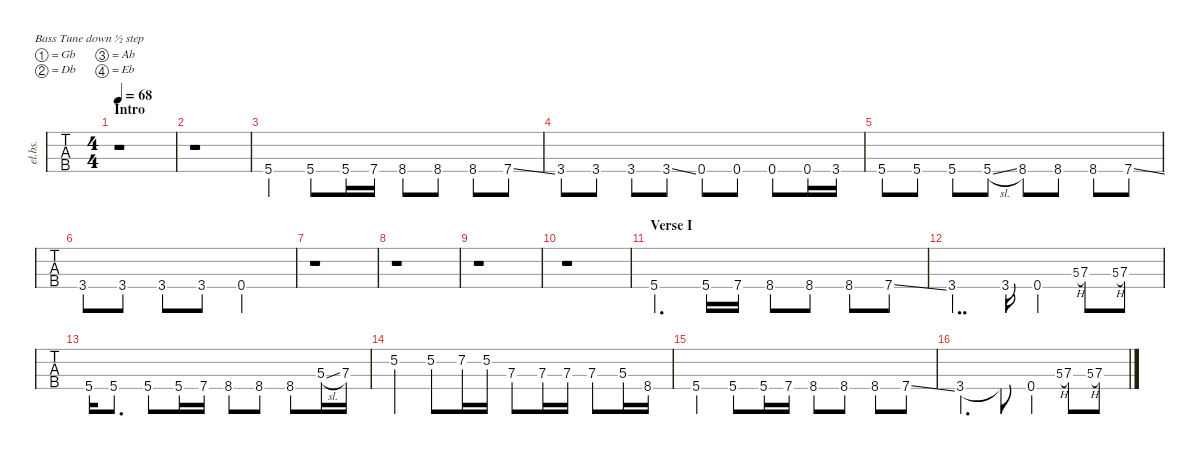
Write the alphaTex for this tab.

\defaultSystemsLayout 4
\hideDynamics
\bracketExtendMode nobrackets
\otherSystemsTrackNameOrientation horizontal
\track ("Bass" "el.bs.") {defaultSystemsLayout 4 instrument electricbassfinger}
\staff {tabs}
\tuning (Gb2 Db2 Ab1 Eb1)
\ts (4 4)
\section ("" "Intro")
\tempo 68
\clef f4
\ks c
r.1{dy mf instrument electricbassfinger} |
r.1 |
5.4{acc #}.4 5.4{acc #}.8 5.4{acc #}.16 7.4{acc #}.16 8.4.8 8.4.8 8.4.8 7.4{ss acc #}.8 |
3.4{acc #}.8 3.4{acc #}.8 3.4{acc #}.8 3.4{ss acc #}.8 0.4{acc #}.8 0.4{acc #}.8 0.4{acc #}.8 0.4{acc #}.16 3.4{acc #}.16 |
5.4{acc #}.8 5.4{acc #}.8 5.4{acc #}.8 5.4{sl acc #}.8 8.4.8 8.4.8 8.4.8 7.4{ss acc #}.8 |
3.4{acc #}.8 3.4{acc #}.8 3.4{acc #}.8 3.4{acc #}.8 0.4{acc #}.2 |
r.1 |
r.1 |
r.1 |
r.1 |
\section ("" "Verse I")
5.4{acc #}.4{d} 5.4{acc #}.16 7.4{acc #}.16 8.4.8 8.4.8 8.4.8 7.4{ss acc #}.8 |
3.4{acc #}.4{dd} 3.4{acc #}.16 0.4{acc #}.4 5.3{h acc #}.8{gr onbeat} 7.3{acc #}.8 5.3{h acc #}.8{gr onbeat} 7.3{acc #}.8 |
5.4{acc #}.16 5.4{acc #}.8{d} 5.4{acc #}.8 5.4{acc #}.16 7.4{acc #}.16 8.4.8 8.4.8 8.4.8 5.3{sl acc #}.16 7.3{acc #}.16 |
5.2{acc #}.4 5.2{acc #}.8 7.2{acc #}.16 5.2{acc #}.16 7.3{acc #}.8 7.3{acc #}.16 7.3{acc #}.16 7.3{acc #}.8 5.3{acc #}.16 8.4.16 |
5.4{acc #}.4 5.4{acc #}.8 5.4{acc #}.16 7.4{acc #}.16 8.4.8 8.4.8 8.4.8 7.4{ss acc #}.8 |
3.4{acc #}.4{d} 3.4{t acc #}.8 0.4{acc #}.4 5.3{h acc #}.8{gr onbeat} 7.3{acc #}.8 5.3{h acc #}.8{gr onbeat} 7.3{acc #}.8
